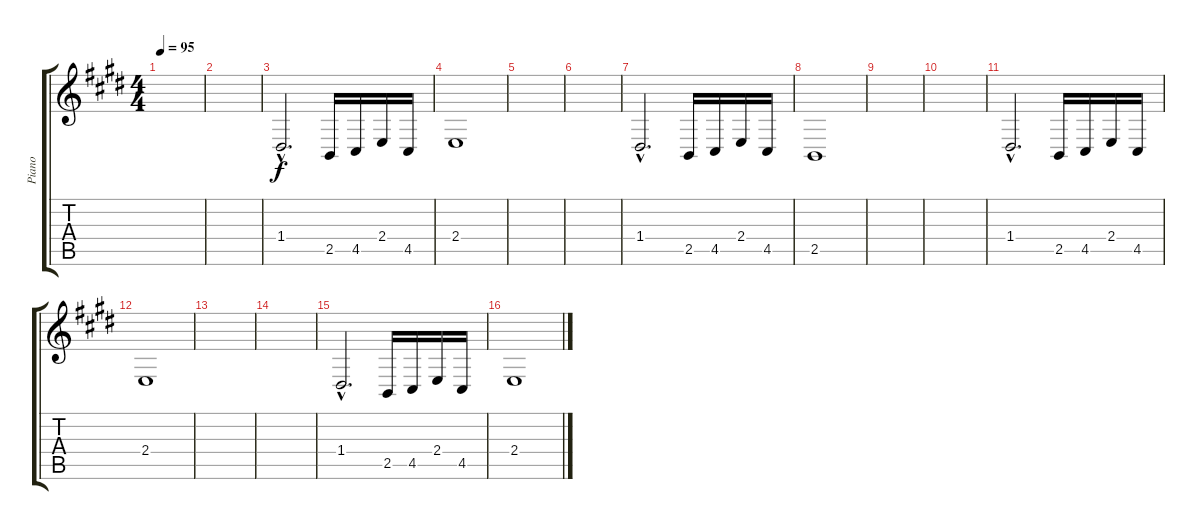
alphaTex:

\track ("Piano" "Piano") {instrument drawbarorgan}
\staff {score tabs}
\tuning (E4 B3 G3 D3 A2 E2) {hide}
\ts (4 4)
\tempo 95
\clef g2
\ks e
|
|
1.4{hac}.2{d} 2.5.16 4.5.16 2.4.16 4.5.16 |
2.4.1 |
|
|
1.4{hac}.2{d} 2.5.16 4.5.16 2.4.16 4.5.16 |
2.5.1 |
|
|
1.4{hac}.2{d} 2.5.16 4.5.16 2.4.16 4.5.16 |
2.4.1 |
|
|
1.4{hac}.2{d} 2.5.16 4.5.16 2.4.16 4.5.16 |
2.4.1
